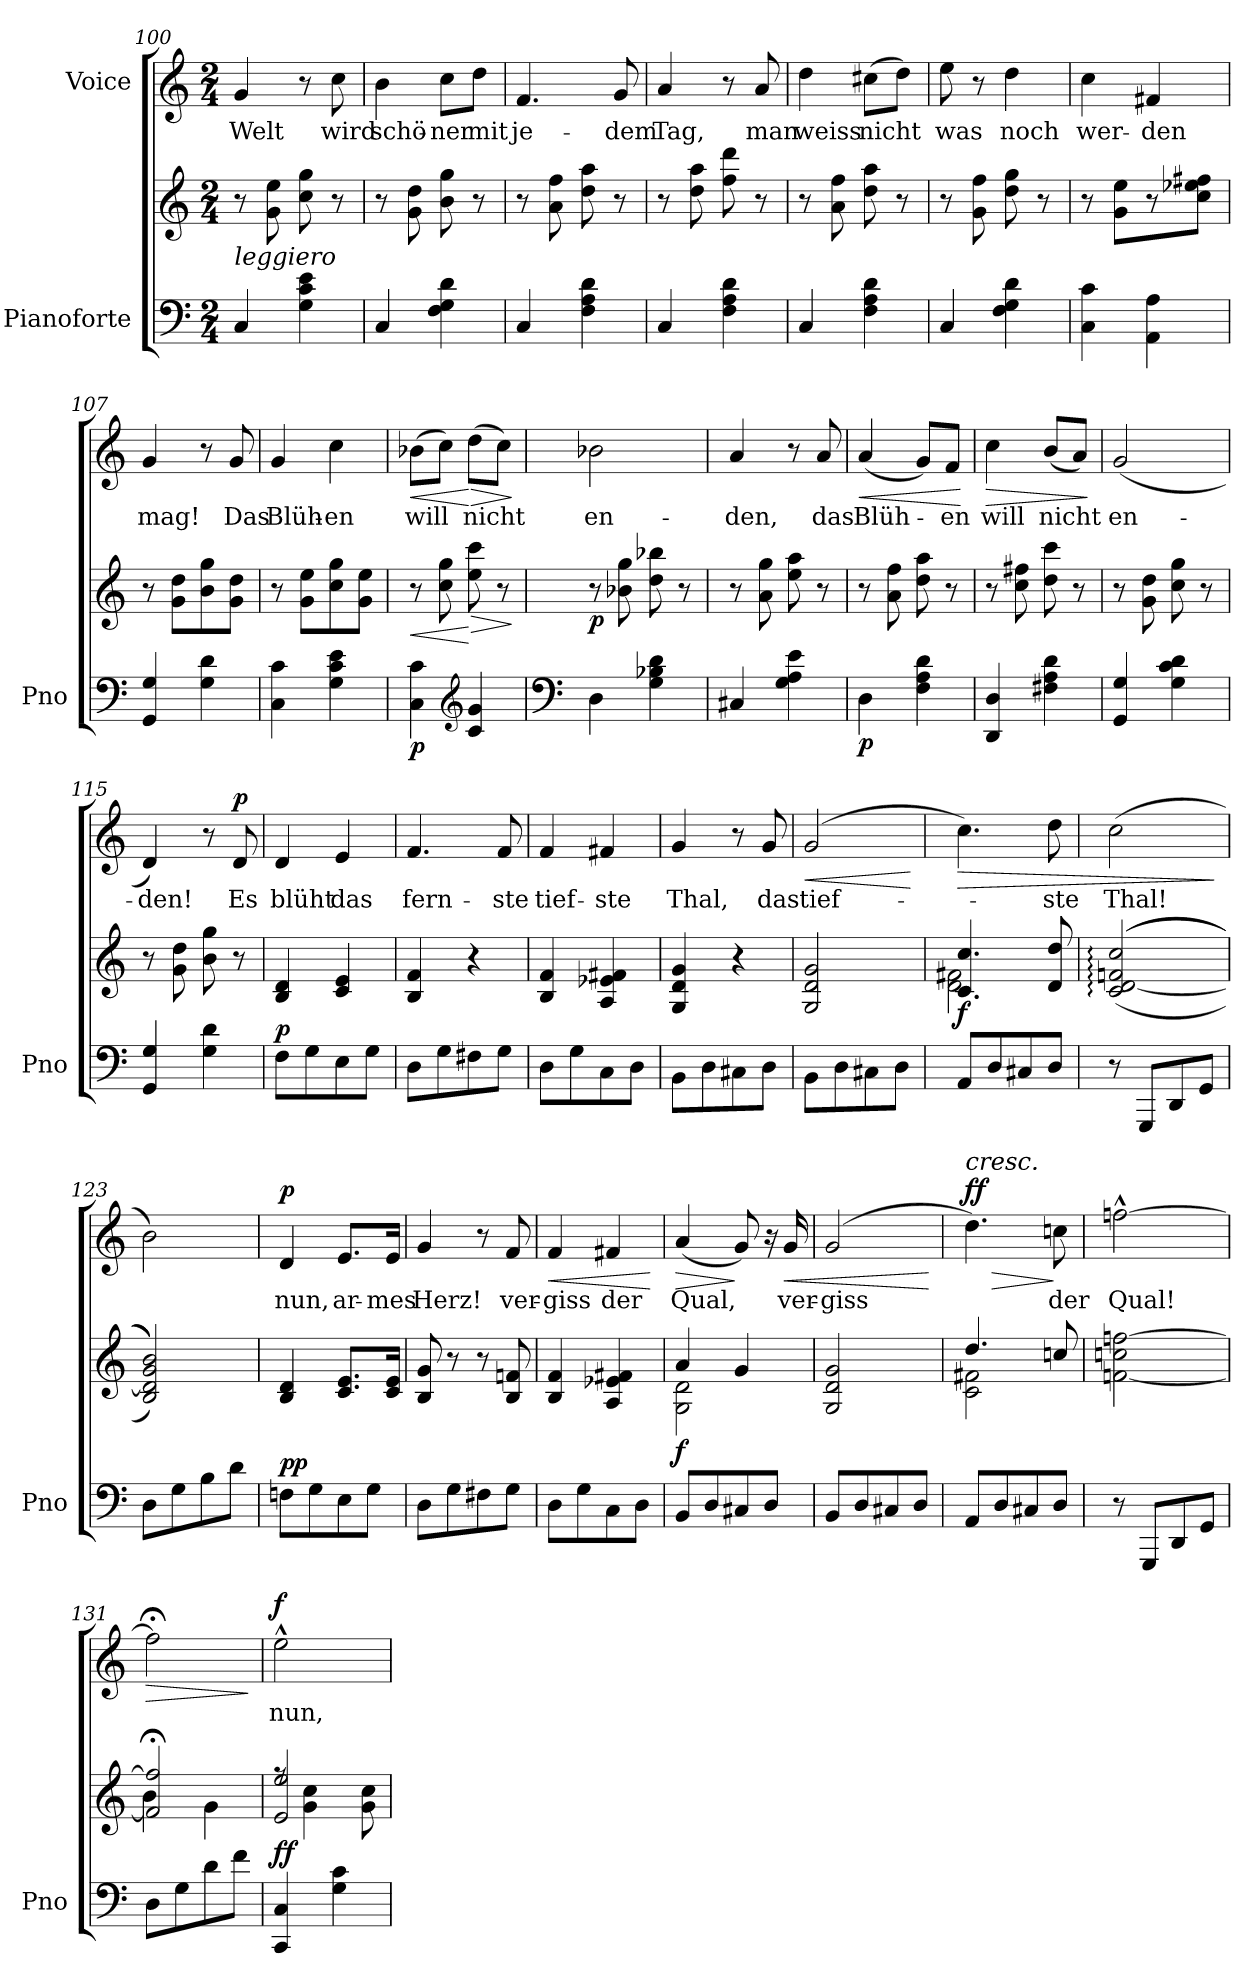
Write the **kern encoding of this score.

**kern	**kern	**dynam	**kern	**text	**dynam
*part2	*part2	*part2	*part1	*part1	*part1
*staff3	*staff2	*staff2/3	*staff1	*staff1	*staff1
*I"Pianoforte	*	*	*I"Voice	*	*
*I'Pno	*	*	*	*	*
!!LO:PB:g=z
*clefF4	*clefG2	*	*clefG2	*	*
*k[]	*k[]	*	*k[]	*	*
*M2/4	*M2/4	*	*M2/4	*	*
=100	=100	=100	=100	=100	=100
!LO:TX:a:i:t=leggiero	!	!	!	!	!
!	!	!	!	!LO:LY:b	!
4C/	8r	.	4g/	Welt	.
.	8g\ 8ee\	.	.	.	.
4G\ 4c\ 4e\	8cc\ 8gg\	.	8r	.	.
!	!	!	!	!LO:LY:b	!
.	8r	.	8cc\	wird	.
=101	=101	=101	=101	=101	=101
!	!	!	!	!LO:LY:b	!
4C/	8r	.	4b\	schö-	.
.	8g\ 8dd\	.	.	.	.
!	!	!	!	!LO:LY:b	!
4F\ 4G\ 4d\	8b\ 8gg\	.	8cc\L	-ner	.
!	!	!	!	!LO:LY:b	!
.	8r	.	8dd\J	mit	.
=102	=102	=102	=102	=102	=102
!	!	!	!	!LO:LY:b	!
4C/	8r	.	4.f/	je-	.
.	8a\ 8ff\	.	.	.	.
4F\ 4A\ 4d\	8dd\ 8aa\	.	.	.	.
!	!	!	!	!LO:LY:b	!
.	8r	.	8g/	-dem	.
=103	=103	=103	=103	=103	=103
!	!	!	!	!LO:LY:b	!
4C/	8r	.	4a/	Tag,	.
.	8dd\ 8aa\	.	.	.	.
4F\ 4A\ 4d\	8ff\ 8ddd\	.	8r	.	.
!	!	!	!	!LO:LY:b	!
.	8r	.	8a/	man	.
=104	=104	=104	=104	=104	=104
!	!	!	!	!LO:LY:b	!
4C/	8r	.	4dd\	weiss	.
.	8a\ 8ff\	.	.	.	.
!	!	!	!	!LO:LY:b	!
4F\ 4A\ 4d\	8dd\ 8aa\	.	(>8cc#X\L	nicht	.
.	8r	.	8dd\J)	.	.
=105	=105	=105	=105	=105	=105
!	!	!	!	!LO:LY:b	!
4C/	8r	.	8ee\	was	.
.	8g\ 8ff\	.	8r	.	.
!	!	!	!	!LO:LY:b	!
4F\ 4G\ 4d\	8dd\ 8gg\	.	4dd\	noch	.
.	8r	.	.	.	.
=106	=106	=106	=106	=106	=106
!	!	!	!	!LO:LY:b	!
4C\ 4c\	8r	.	4cc\	wer-	.
.	8g\ 8ee\L	.	.	.	.
!	!	!	!	!LO:LY:b	!
4AA\ 4A\	8r	.	4f#X/	-den	.
.	8cc\ 8ee-X\ 8ff#X\J	.	.	.	.
!!LO:LB:g=z
=107	=107	=107	=107	=107	=107
!	!	!	!	!LO:LY:b	!
4GG/ 4G/	8r	.	4g/	mag!	.
.	8g\ 8dd\L	.	.	.	.
4G\ 4d\	8b\ 8gg\	.	8r	.	.
!	!	!	!	!LO:LY:b	!
.	8g\ 8dd\J	.	8g/	Das	.
=108	=108	=108	=108	=108	=108
!	!	!	!	!LO:LY:b	!
4C\ 4c\	8r	.	4g/	Blüh-	.
.	8g\ 8ee\L	.	.	.	.
!	!	!	!	!LO:LY:b	!
4G\ 4c\ 4e\	8cc\ 8gg\	.	4cc\	-en	.
.	8g\ 8ee\J	.	.	.	.
=109	=109	=109	=109	=109	=109
!	!	!LO:HP:b	!	!LO:LY:b	!LO:HP:b
!	!	!LO:DY:n=1:b=2	!	!	!
4C\ 4c\	8r	< p	(>8b-X\L	will	<
.	8cc\ 8gg\	.	8cc\J)	.	.
*clefG2	*	*	*	*	*
!	!	!LO:HP:n=1:b	!	!LO:LY:b	!LO:HP:n=1:b
4c/ 4g/	8ee\ 8ccc\	[ >	(>8dd\L	nicht	[ >
.	8r	.	8cc\J)	.	.
.	.	]	.	.	]
=110	=110	=110	=110	=110	=110
*clefF4	*	*	*	*	*
!	!	!LO:DY:b	!	!LO:LY:b	!
4D\	8r	p	2b-X\	en-	.
.	8b-X\ 8gg\	.	.	.	.
4G\ 4B-X\ 4d\	8dd\ 8bb-X\	.	.	.	.
.	8r	.	.	.	.
=111	=111	=111	=111	=111	=111
!	!	!	!	!LO:LY:b	!
4C#X/	8r	.	4a/	-den,	.
.	8a\ 8gg\	.	.	.	.
4G\ 4A\ 4e\	8ee\ 8aa\	.	8r	.	.
!	!	!	!	!LO:LY:b	!
.	8r	.	8a/	das	.
=112	=112	=112	=112	=112	=112
!	!	!LO:DY:b=2	!	!LO:LY:b	!LO:HP:b
4D\	8r	p	(<4a/	Blüh-	<
.	8a\ 8ff\	.	.	.	.
4F\ 4A\ 4d\	8dd\ 8aa\	.	8g/L)	.	.
!	!	!	!	!LO:LY:b	!
.	8r	.	8f/J	-en	.
.	.	.	.	.	[
=113	=113	=113	=113	=113	=113
!	!	!	!	!LO:LY:b	!LO:HP:b
4DD/ 4D/	8r	.	4cc\	will	>
.	8cc\ 8ff#X\	.	.	.	.
!	!	!	!	!LO:LY:b	!
4F#X\ 4A\ 4d\	8dd\ 8ccc\	.	(<8b/L	nicht	.
.	8r	.	8a/J)	.	.
.	.	.	.	.	]
=114	=114	=114	=114	=114	=114
!	!	!	!	!LO:LY:b	!
4GG/ 4G/	8r	.	(<2g/	en-	.
.	8g\ 8dd\	.	.	.	.
4G\ 4c\ 4d\	8cc\ 8gg\	.	.	.	.
.	8r	.	.	.	.
!!LO:LB:g=z
=115	=115	=115	=115	=115	=115
!	!	!	!	!LO:LY:b	!
4GG/ 4G/	8r	.	4d/)	-den!	.
.	8g\ 8dd\	.	.	.	.
4G\ 4d\	8b\ 8gg\	.	8r	.	.
!	!	!	!	!LO:LY:b	!LO:DY:a
.	8r	.	8d/	Es	p
=116	=116	=116	=116	=116	=116
!	!	!LO:DY:a=2	!	!LO:LY:b	!
8F\L	4B/ 4d/	p	4d/	blüht	.
8G\	.	.	.	.	.
!	!	!	!	!LO:LY:b	!
8E\	4c/ 4e/	.	4e/	das	.
8G\J	.	.	.	.	.
=117	=117	=117	=117	=117	=117
!	!	!	!	!LO:LY:b	!
8D\L	4B/ 4f/	.	4.f/	fern-	.
8G\	.	.	.	.	.
8F#X\	4r	.	.	.	.
!	!	!	!	!LO:LY:b	!
8G\J	.	.	8f/	-ste	.
=118	=118	=118	=118	=118	=118
!	!	!	!	!LO:LY:b	!
8D\L	4B/ 4f/	.	4f/	tief-	.
8G\	.	.	.	.	.
!	!	!	!	!LO:LY:b	!
8C\	4A/ 4e-X/ 4f#X/	.	4f#X/	-ste	.
8D\J	.	.	.	.	.
=119	=119	=119	=119	=119	=119
!	!	!	!	!LO:LY:b	!
8BB\L	4G/ 4d/ 4g/	.	4g/	Thal,	.
8D\	.	.	.	.	.
8C#X\	4r	.	8r	.	.
!	!	!	!	!LO:LY:b	!
8D\J	.	.	8g/	das	.
=120	=120	=120	=120	=120	=120
!	!	!	!	!LO:LY:b	!LO:HP:b
8BB\L	2G/ 2d/ 2g/	.	(>2g/	tief-	<
8D\	.	.	.	.	.
8C#X\	.	.	.	.	.
8D\J	.	.	.	.	.
.	.	.	.	.	[
=121	=121	=121	=121	=121	=121
*	*^	*	*	*	*
!	!	!	!LO:DY:a=2	!	!	!LO:HP:b
8AA/L	4.c/ 4.cc/	2d\ 2f#X\	f	4.cc\)	.	>
8D/	.	.	.	.	.	.
8C#X/	.	.	.	.	.	.
!	!	!	!	!	!LO:LY:b	!
8D/J	8d/ 8dd/	.	.	8dd\	-ste	.
*	*v	*v	*	*	*	*
=122	=122	=122	=122	=122	=122
!	!	!	!	!LO:LY:b	!
8r	(>(>(>2c/: [2d/: 2fn/: 2cc/:	.	(>2cc\	Thal!	.
8GGG/L	.	.	.	.	.
8DD/	.	.	.	.	.
8GG/J	.	.	.	.	.
.	.	.	.	.	]
!!LO:LB:g=z
=123	=123	=123	=123	=123	=123
8D\L	2B/ 2d/] 2g/ 2b/)))	.	2b\)	.	.
8G\	.	.	.	.	.
8B\	.	.	.	.	.
8d\J	.	.	.	.	.
=124	=124	=124	=124	=124	=124
!	!	!LO:DY:a=2	!	!LO:LY:b	!LO:DY:a
8Fn\L	4B/ 4d/	pp	4d/	nun,	p
8G\	.	.	.	.	.
!	!	!	!	!LO:LY:b	!
8E\	8.c/ 8.e/L	.	8.e/L	ar-	.
8G\J	.	.	.	.	.
!	!	!	!	!LO:LY:b	!
.	16c/ 16e/Jk	.	16e/Jk	-mes	.
=125	=125	=125	=125	=125	=125
!	!	!	!	!LO:LY:b	!
8D\L	8B/ 8g/	.	4g/	Herz!	.
8G\	8r	.	.	.	.
8F#X\	8r	.	8r	.	.
!	!	!	!	!LO:LY:b	!
8G\J	8B/ 8fn/	.	8f/	ver-	.
=126	=126	=126	=126	=126	=126
!	!	!	!	!LO:LY:b	!LO:HP:b
8D\L	4B/ 4f/	.	4f/	-giss	<
8G\	.	.	.	.	.
!	!	!	!	!LO:LY:b	!
8C\	4A/ 4e-X/ 4f#X/	.	4f#X/	der	.
8D\J	.	.	.	.	.
.	.	.	.	.	[
=127	=127	=127	=127	=127	=127
*	*^	*	*	*	*
!	!	!	!LO:DY:a=2	!	!LO:LY:b	!LO:HP:b
8BB/L	4a/	2G\ 2d\	f	(<4a/	Qual,	>
8D/	.	.	.	.	.	.
8C#X/	4g/	.	.	8g/)	.	]
8D/J	.	.	.	16r	.	.
!	!	!	!	!	!LO:LY:b	!LO:HP:b
.	.	.	.	16g/	ver-	<
*	*v	*v	*	*	*	*
=128	=128	=128	=128	=128	=128
!	!	!	!	!LO:LY:b	!
8BB/L	2G/ 2d/ 2g/	.	(>2g/	-giss	.
8D/	.	.	.	.	.
8C#X/	.	.	.	.	.
8D/J	.	.	.	.	.
.	.	.	.	.	[
=129	=129	=129	=129	=129	=129
*	*^	*	*	*	*
!	!	!	!	!LO:TX:a:i:t=cresc.	!	!
!	!	!	!	!	!	!LO:HP:b
!	!	!	!	!	!	!LO:DY:n=1:b
8AA/L	4.dd/	2c\ 2f#X\	.	4.dd\)	.	> ff
8D/	.	.	.	.	.	.
8C#X/	.	.	.	.	.	.
!	!	!	!	!	!LO:LY:b	!
8D/J	8ccn/	.	.	8ccn\	der	]
*	*v	*v	*	*	*	*
!!LO:PB:g=z
=130	=130	=130	=130	=130	=130
!	!	!	!	!LO:LY:b	!
8r	[2fn\ 2ccn\ [2ffn\	.	[2ffn^^\	Qual!	.
8GGG/L	.	.	.	.	.
8DD/	.	.	.	.	.
8GG/J	.	.	.	.	.
=131	=131	=131	=131	=131	=131
*	*^	*	*	*	*
!	!	!	!	!	!	!LO:HP:b
8D\L	2f/];< 2ff/];<	4b\	.	2ff;<\]	.	>
8G\	.	.	.	.	.	.
8d\	.	4g\	.	.	.	.
8f\J	.	.	.	.	.	.
*	*v	*v	*	*	*	*
.	.	.	.	.	]
=132	=132	=132	=132	=132	=132
*	*^	*	*	*	*
!	!	!	!LO:DY:a=2	!	!LO:LY:b	!LO:DY:a
4CC/ 4C/	2e/ 2ee/	8rff	ff	2ee^^\	nun,	f
.	.	4g\ 4cc\	.	.	.	.
4G\ 4c\	.	.	.	.	.	.
.	.	8g\ 8cc\	.	.	.	.
*	*v	*v	*	*	*	*
=	=	=	=	=	=
*-	*-	*-	*-	*-	*-
